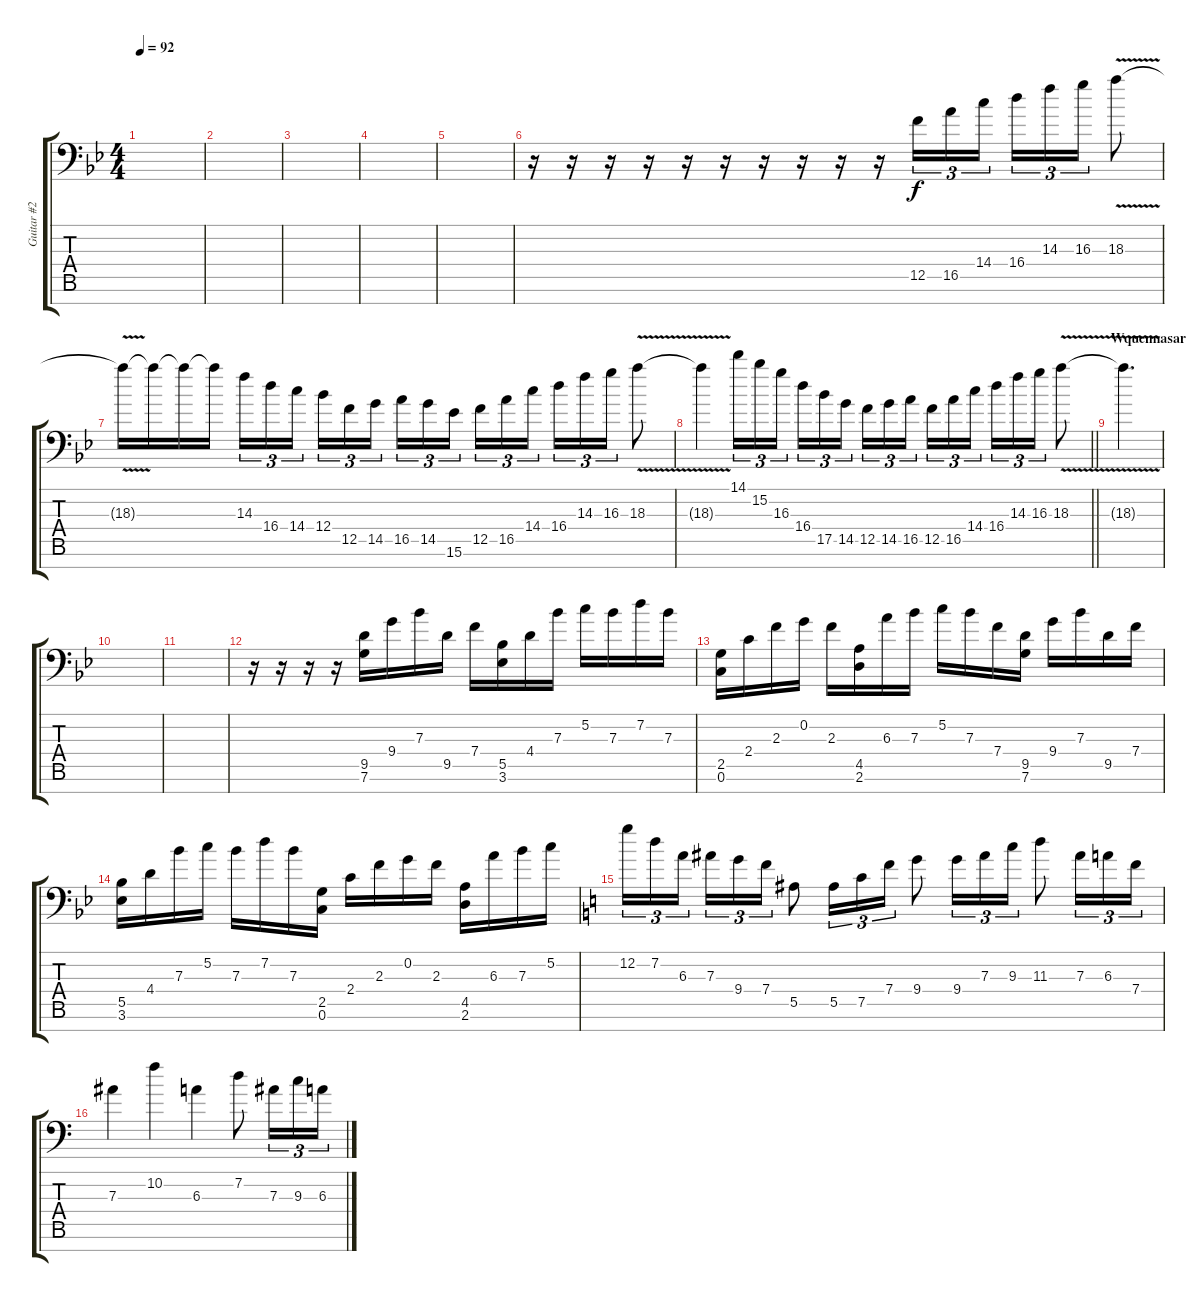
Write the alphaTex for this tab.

\track ("Guitar #2" "Guitar #2") {instrument distortionguitar}
\staff {score tabs}
\tuning (C4 G3 Eb3 Bb2 F2 C2 G1) {hide}
\ts (4 4)
\tempo 92
\clef f4
\ks bb
|
|
|
|
|
r.16 r.16 r.16 r.16 r.16 r.16 r.16 r.16 r.16 r.16 12.5.16{tu (3 2) volume 13} 16.5.16{tu (3 2)} 14.4.16{tu (3 2)} 16.4.16{tu (3 2)} 14.3.16{tu (3 2)} 16.3.16{tu (3 2)} 18.3{v}.8 |
18.3{t}.16 18.3{t}.16 18.3{t}.16 18.3{t}.16 14.3.16{tu (3 2)} 16.4.16{tu (3 2)} 14.4.16{tu (3 2) beam splitsecondary} 12.4.16{tu (3 2)} 12.5.16{tu (3 2)} 14.5.16{tu (3 2)} 16.5.16{tu (3 2)} 14.5.16{tu (3 2)} 15.6.16{tu (3 2) beam splitsecondary} 12.5.16{tu (3 2)} 16.5.16{tu (3 2)} 14.4.16{tu (3 2)} 16.4.16{tu (3 2)} 14.3.16{tu (3 2)} 16.3.16{tu (3 2)} 18.3{v}.8 |
\barLineRight lightlight
18.3{t}.4 14.1.16{tu (3 2)} 15.2.16{tu (3 2)} 16.3.16{tu (3 2) beam splitsecondary} 16.4.16{tu (3 2)} 17.5.16{tu (3 2)} 14.5.16{tu (3 2)} 12.5.16{tu (3 2)} 14.5.16{tu (3 2)} 16.5.16{tu (3 2) beam splitsecondary} 12.5.16{tu (3 2)} 16.5.16{tu (3 2)} 14.4.16{tu (3 2)} 16.4.16{tu (3 2)} 14.3.16{tu (3 2)} 16.3.16{tu (3 2)} 18.3{v}.8 |
\section ("" "Wquennasar")
18.3{t}.4{d} |
|
|
r.16{instrument electricguitarjazz} r.16 r.16 r.16 (9.5 7.6).16 9.4.16 7.3.16 9.5.16 7.4.16 (5.5 3.6).16 4.4.16 7.3.16 5.2.16 7.3.16 7.2.16 7.3.16 |
(2.5 0.6).16 2.4.16 2.3.16 0.2.16 2.3.16 (4.5 2.6).16 6.3.16 7.3.16 5.2.16 7.3.16 7.4.16 (9.5 7.6).16 9.4.16 7.3.16 9.5.16 7.4.16 |
(5.5 3.6).16 4.4.16 7.3.16 5.2.16 7.3.16 7.2.16 7.3.16 (2.5 0.6).16 2.4.16 2.3.16 0.2.16 2.3.16 (4.5 2.6).16 6.3.16 7.3.16 5.2.16 |
\ks c
12.2.16{tu (3 2) instrument distortionguitar} 7.2.16{tu (3 2)} 6.3.16{tu (3 2) beam splitsecondary} 7.3.16{tu (3 2)} 9.4.16{tu (3 2)} 7.4.16{tu (3 2)} 5.5.8 5.5.16{tu (3 2)} 7.5.16{tu (3 2)} 7.4.16{tu (3 2)} 9.4.8 9.4.16{tu (3 2)} 7.3.16{tu (3 2)} 9.3.16{tu (3 2)} 11.3.8 7.3.16{tu (3 2)} 6.3.16{tu (3 2)} 7.4.16{tu (3 2)} |
7.3.4 10.2.4 6.3.4 7.2.8 7.3.16{tu (3 2)} 9.3.16{tu (3 2)} 6.3.16{tu (3 2)}
